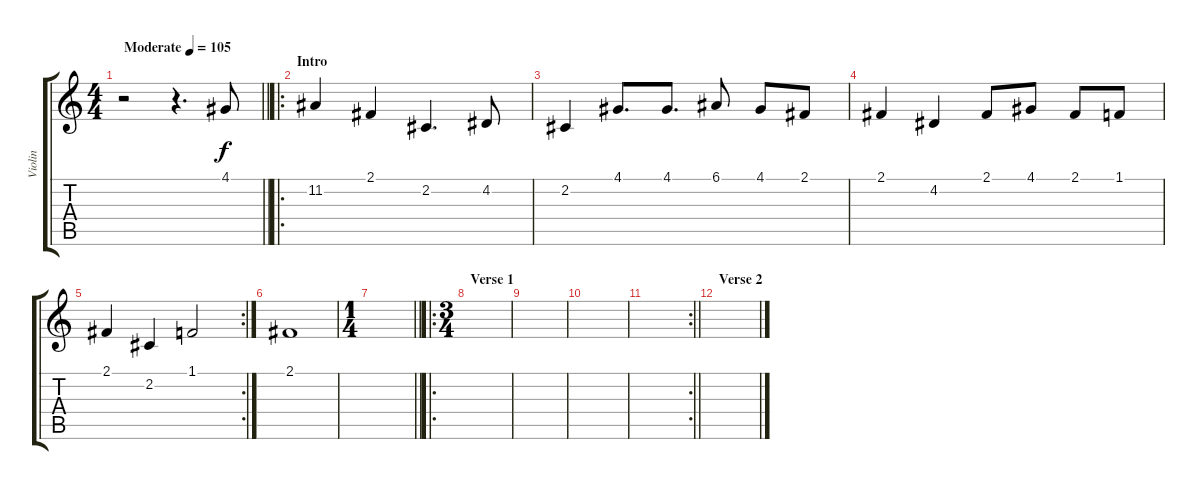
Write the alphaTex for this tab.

\track ("Violin" "Violin") {instrument violin}
\staff {score tabs}
\tuning (E4 B3 G3 D3 A2 E2) {hide}
\ts (4 4)
\tempo (105 "Moderate")
\clef g2
\barLineRight lightlight
\ks c
r.2{dy f instrument violin} r.4{d} 4.1.8 |
\ro
\section ("" "Intro")
11.2.4 2.1.4 2.2.4{d} 4.2.8 |
2.2.4 4.1.8{d} 4.1.8{d} 6.1.8 4.1.8 2.1.8 |
2.1.4 4.2.4 2.1.8 4.1.8 2.1.8 1.1.8 |
\rc 2
2.1.4 2.2.4 1.1.2 |
2.1.1 |
\ts (1 4)
\barLineRight lightlight
|
\ro
\ts (3 4)
\section ("" "Verse 1")
|
|
|
\rc 2
\barLineRight lightlight
|
\section ("" "Verse 2")
